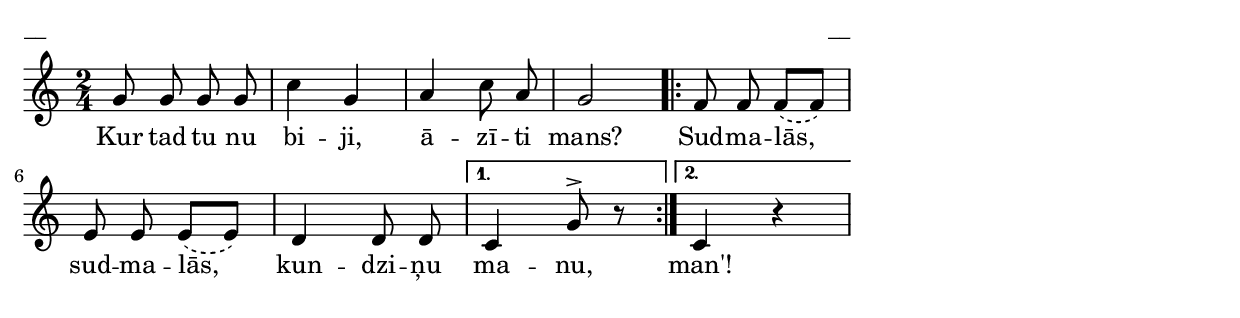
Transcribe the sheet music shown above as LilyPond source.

\version "2.13.16"
%\header {
%    title = "Kur tad tu nu biji, āzīti mans"
%}
\paper {
line-width = 14\cm
left-margin = 0.4\cm
between-system-padding = 0.1\cm
between-system-space = 0.1\cm
}
\layout {
indent = #0
ragged-last = ##f
}

voiceA = \relative c' {
\clef "treble"
\key c \major
\time 2/4
g'8 g g g |
c4 g |
a4 c8 a |
g2 |
\repeat volta 2 {
\slurDashed
f8 f f[( f]) |
\slurDashed
e8 e e[( e]) |
d4 d8 d|
}
\alternative { { c4 g'8^> r | } {c,4 r | } }
} 

lyricA = \lyricmode {
Kur tad tu nu bi -- ji, ā -- zī -- ti mans? 
Sud -- ma -- lās, sud -- ma -- lās, kun -- dzi -- ņu ma -- nu,  man'!
} 

fullScore = <<
\new Staff {
<<
\new Voice = "voiceA" { \oneVoice \autoBeamOff \voiceA }
\lyricsto "voiceA" \new Lyrics \lyricA
>>
}
>>

\score {
\fullScore
\header { piece = "__" opus = "__" }
}
\markup { \with-color #(x11-color 'white) \sans \smaller "__" }
\score {
\unfoldRepeats
\fullScore
\midi {
\context { \Staff \remove "Staff_performer" }
\context { \Voice \consists "Staff_performer" }
}
}


